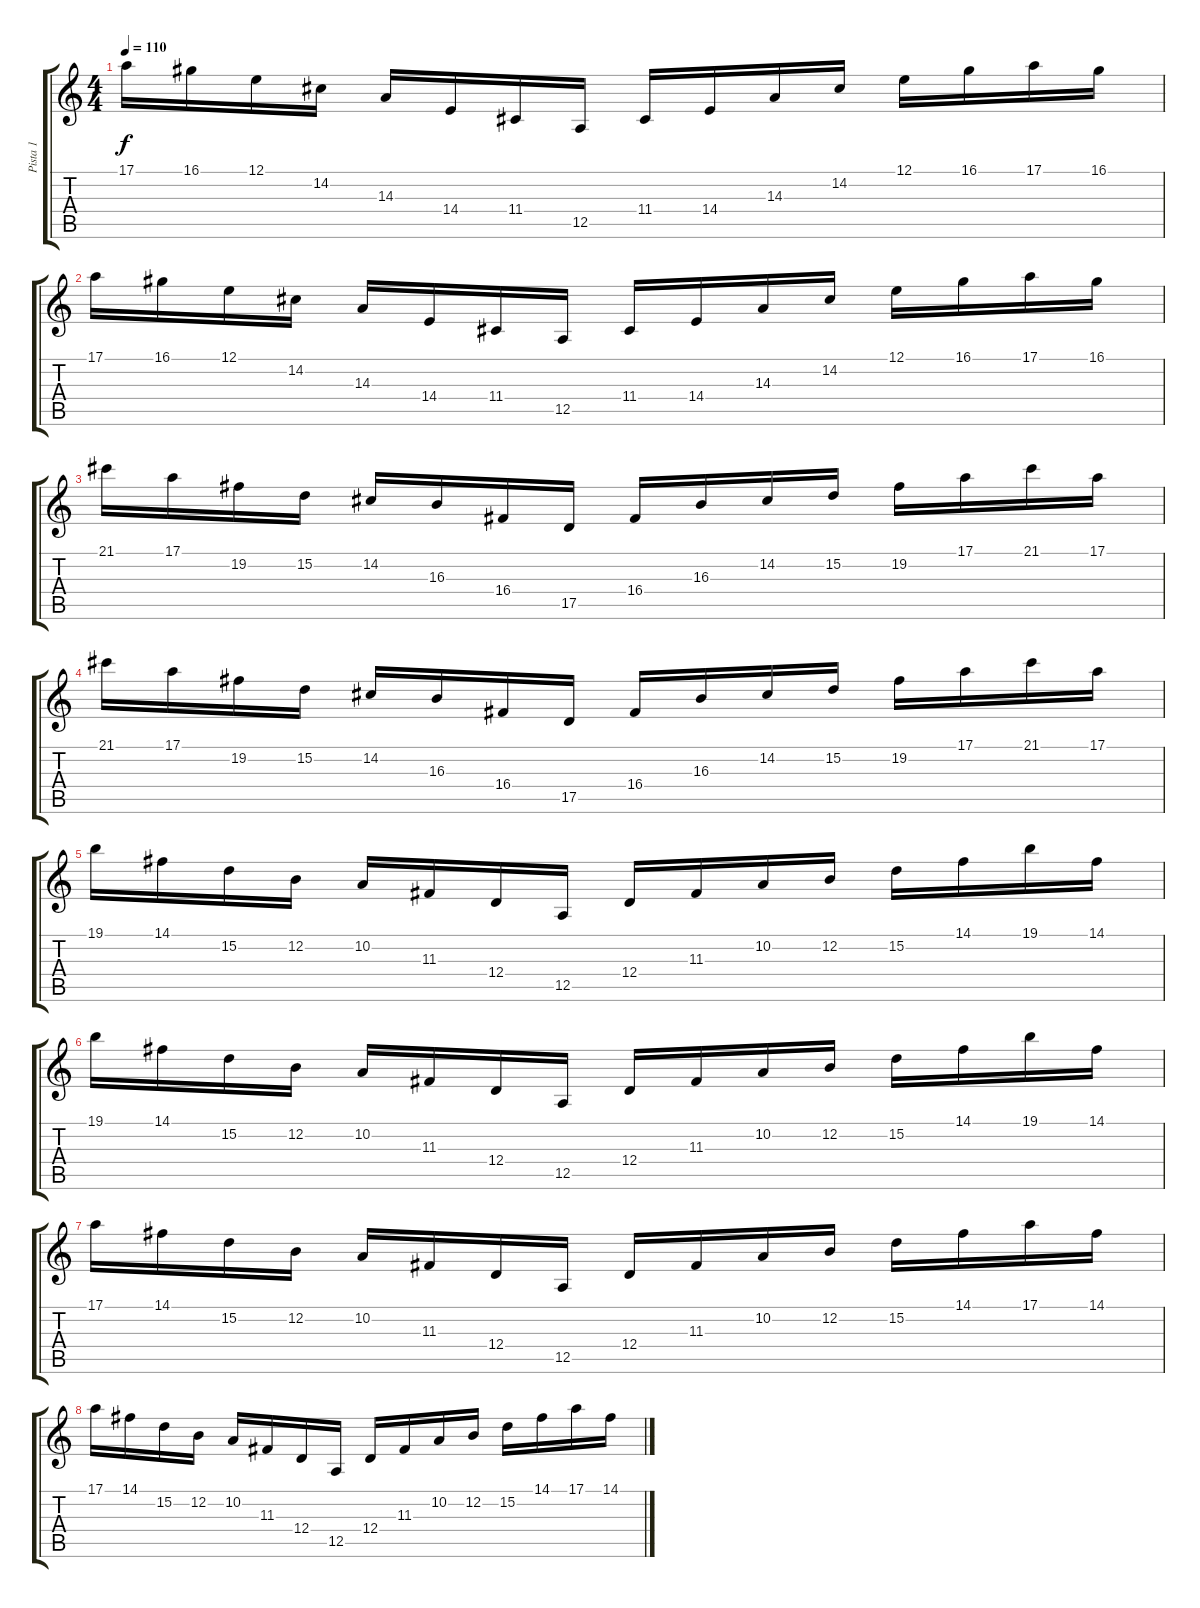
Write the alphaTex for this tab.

\track ("Pista 1" "Pista 1") {instrument stringensemble1}
\staff {score tabs}
\tuning (E4 B3 G3 D3 A2 E2) {hide}
\ts (4 4)
\tempo 110
\clef g2
\ks c
17.1.16{dy f} 16.1.16 12.1.16 14.2.16 14.3.16 14.4.16 11.4.16 12.5.16 11.4.16 14.4.16 14.3.16 14.2.16 12.1.16 16.1.16 17.1.16 16.1.16 |
17.1.16 16.1.16 12.1.16 14.2.16 14.3.16 14.4.16 11.4.16 12.5.16 11.4.16 14.4.16 14.3.16 14.2.16 12.1.16 16.1.16 17.1.16 16.1.16 |
21.1.16 17.1.16 19.2.16 15.2.16 14.2.16 16.3.16 16.4.16 17.5.16 16.4.16 16.3.16 14.2.16 15.2.16 19.2.16 17.1.16 21.1.16 17.1.16 |
21.1.16 17.1.16 19.2.16 15.2.16 14.2.16 16.3.16 16.4.16 17.5.16 16.4.16 16.3.16 14.2.16 15.2.16 19.2.16 17.1.16 21.1.16 17.1.16 |
19.1.16 14.1.16 15.2.16 12.2.16 10.2.16 11.3.16 12.4.16 12.5.16 12.4.16 11.3.16 10.2.16 12.2.16 15.2.16 14.1.16 19.1.16 14.1.16 |
19.1.16 14.1.16 15.2.16 12.2.16 10.2.16 11.3.16 12.4.16 12.5.16 12.4.16 11.3.16 10.2.16 12.2.16 15.2.16 14.1.16 19.1.16 14.1.16 |
17.1.16 14.1.16 15.2.16 12.2.16 10.2.16 11.3.16 12.4.16 12.5.16 12.4.16 11.3.16 10.2.16 12.2.16 15.2.16 14.1.16 17.1.16 14.1.16 |
17.1.16 14.1.16 15.2.16 12.2.16 10.2.16 11.3.16 12.4.16 12.5.16 12.4.16 11.3.16 10.2.16 12.2.16 15.2.16 14.1.16 17.1.16 14.1.16
